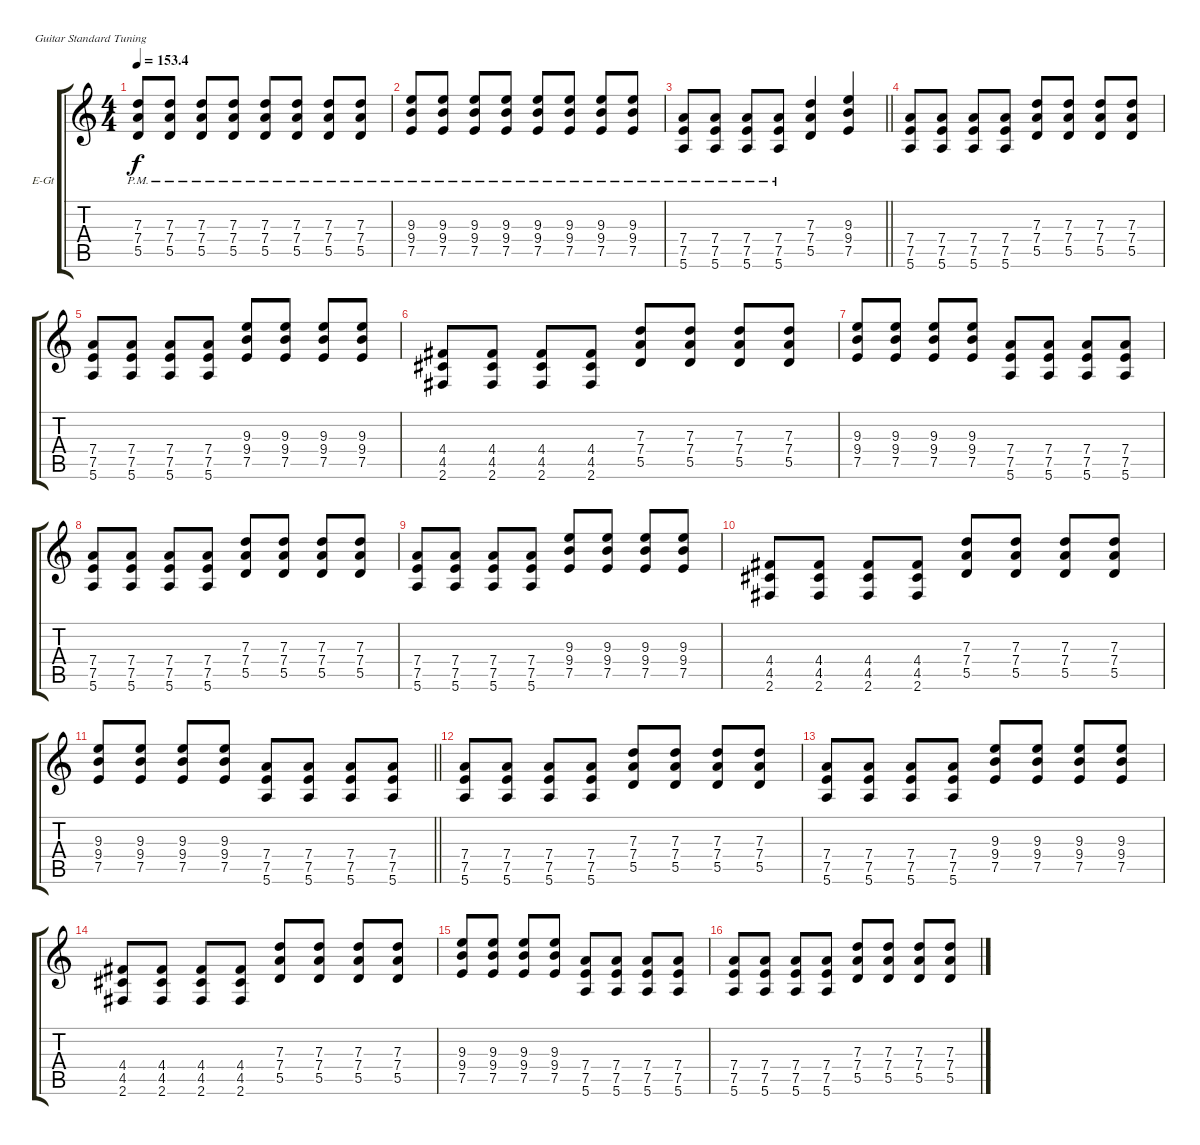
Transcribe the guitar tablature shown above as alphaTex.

\bracketExtendMode groupsimilarinstruments
\firstSystemTrackNameOrientation horizontal
\otherSystemsTrackNameOrientation horizontal
\track ("guitar" "E-Gt") {instrument electricguitarjazz}
\staff {score tabs}
\tuning (E4 B3 G3 D3 A2 E2)
\ts (4 4)
\tempo
153.4
\accidentals auto
\clef g2
\ottava regular
\simile none
\ks c
(7.3{pm} 7.4{pm} 5.5{pm}).8{dy f} (7.3{pm} 7.4{pm} 5.5{pm}).8 (7.3{pm} 7.4{pm} 5.5{pm}).8 (7.3{pm} 7.4{pm} 5.5{pm}).8 (7.3{pm} 7.4{pm} 5.5{pm}).8 (7.3{pm} 7.4{pm} 5.5{pm}).8 (7.3{pm} 7.4{pm} 5.5{pm}).8 (7.3{pm} 7.4{pm} 5.5{pm}).8 |
(9.3{pm} 9.4{pm} 7.5{pm}).8 (9.3{pm} 9.4{pm} 7.5{pm}).8 (9.3{pm} 9.4{pm} 7.5{pm}).8 (9.3{pm} 9.4{pm} 7.5{pm}).8 (9.3{pm} 9.4{pm} 7.5{pm}).8 (9.3{pm} 9.4{pm} 7.5{pm}).8 (9.3{pm} 9.4{pm} 7.5{pm}).8 (9.3{pm} 9.4{pm} 7.5{pm}).8 |
\barLineRight lightlight
(7.4{pm} 7.5{pm} 5.6{pm}).8 (7.4{pm} 7.5{pm} 5.6{pm}).8 (7.4{pm} 7.5{pm} 5.6{pm}).8 (7.4{pm} 7.5{pm} 5.6{pm}).8 (7.3 7.4 5.5).4 (9.3 9.4 7.5).4 |
(7.4 7.5 5.6).8 (7.4 7.5 5.6).8 (7.4 7.5 5.6).8 (7.4 7.5 5.6).8 (7.3 7.4 5.5).8 (7.3 7.4 5.5).8 (7.3 7.4 5.5).8 (7.3 7.4 5.5).8 |
(7.4 7.5 5.6).8 (7.4 7.5 5.6).8 (7.4 7.5 5.6).8 (7.4 7.5 5.6).8 (9.3 9.4 7.5).8 (9.3 9.4 7.5).8 (9.3 9.4 7.5).8 (9.3 9.4 7.5).8 |
(4.4 4.5 2.6).8 (4.4 4.5 2.6).8 (4.4 4.5 2.6).8 (4.4 4.5 2.6).8 (7.3 7.4 5.5).8 (7.3 7.4 5.5).8 (7.3 7.4 5.5).8 (7.3 7.4 5.5).8 |
(9.3 9.4 7.5).8 (9.3 9.4 7.5).8 (9.3 9.4 7.5).8 (9.3 9.4 7.5).8 (7.4 7.5 5.6).8 (7.4 7.5 5.6).8 (7.4 7.5 5.6).8 (7.4 7.5 5.6).8 |
(7.4 7.5 5.6).8 (7.4 7.5 5.6).8 (7.4 7.5 5.6).8 (7.4 7.5 5.6).8 (7.3 7.4 5.5).8 (7.3 7.4 5.5).8 (7.3 7.4 5.5).8 (7.3 7.4 5.5).8 |
(7.4 7.5 5.6).8 (7.4 7.5 5.6).8 (7.4 7.5 5.6).8 (7.4 7.5 5.6).8 (9.3 9.4 7.5).8 (9.3 9.4 7.5).8 (9.3 9.4 7.5).8 (9.3 9.4 7.5).8 |
(4.4 4.5 2.6).8 (4.4 4.5 2.6).8 (4.4 4.5 2.6).8 (4.4 4.5 2.6).8 (7.3 7.4 5.5).8 (7.3 7.4 5.5).8 (7.3 7.4 5.5).8 (7.3 7.4 5.5).8 |
\barLineRight lightlight
(9.3 9.4 7.5).8 (9.3 9.4 7.5).8 (9.3 9.4 7.5).8 (9.3 9.4 7.5).8 (7.4 7.5 5.6).8 (7.4 7.5 5.6).8 (7.4 7.5 5.6).8 (7.4 7.5 5.6).8 |
(7.4 7.5 5.6).8 (7.4 7.5 5.6).8 (7.4 7.5 5.6).8 (7.4 7.5 5.6).8 (7.3 7.4 5.5).8 (7.3 7.4 5.5).8 (7.3 7.4 5.5).8 (7.3 7.4 5.5).8 |
(7.4 7.5 5.6).8 (7.4 7.5 5.6).8 (7.4 7.5 5.6).8 (7.4 7.5 5.6).8 (9.3 9.4 7.5).8 (9.3 9.4 7.5).8 (9.3 9.4 7.5).8 (9.3 9.4 7.5).8 |
(4.4 4.5 2.6).8 (4.4 4.5 2.6).8 (4.4 4.5 2.6).8 (4.4 4.5 2.6).8 (7.3 7.4 5.5).8 (7.3 7.4 5.5).8 (7.3 7.4 5.5).8 (7.3 7.4 5.5).8 |
(9.3 9.4 7.5).8 (9.3 9.4 7.5).8 (9.3 9.4 7.5).8 (9.3 9.4 7.5).8 (7.4 7.5 5.6).8 (7.4 7.5 5.6).8 (7.4 7.5 5.6).8 (7.4 7.5 5.6).8 |
(7.4 7.5 5.6).8 (7.4 7.5 5.6).8 (7.4 7.5 5.6).8 (7.4 7.5 5.6).8 (7.3 7.4 5.5).8 (7.3 7.4 5.5).8 (7.3 7.4 5.5).8 (7.3 7.4 5.5).8
